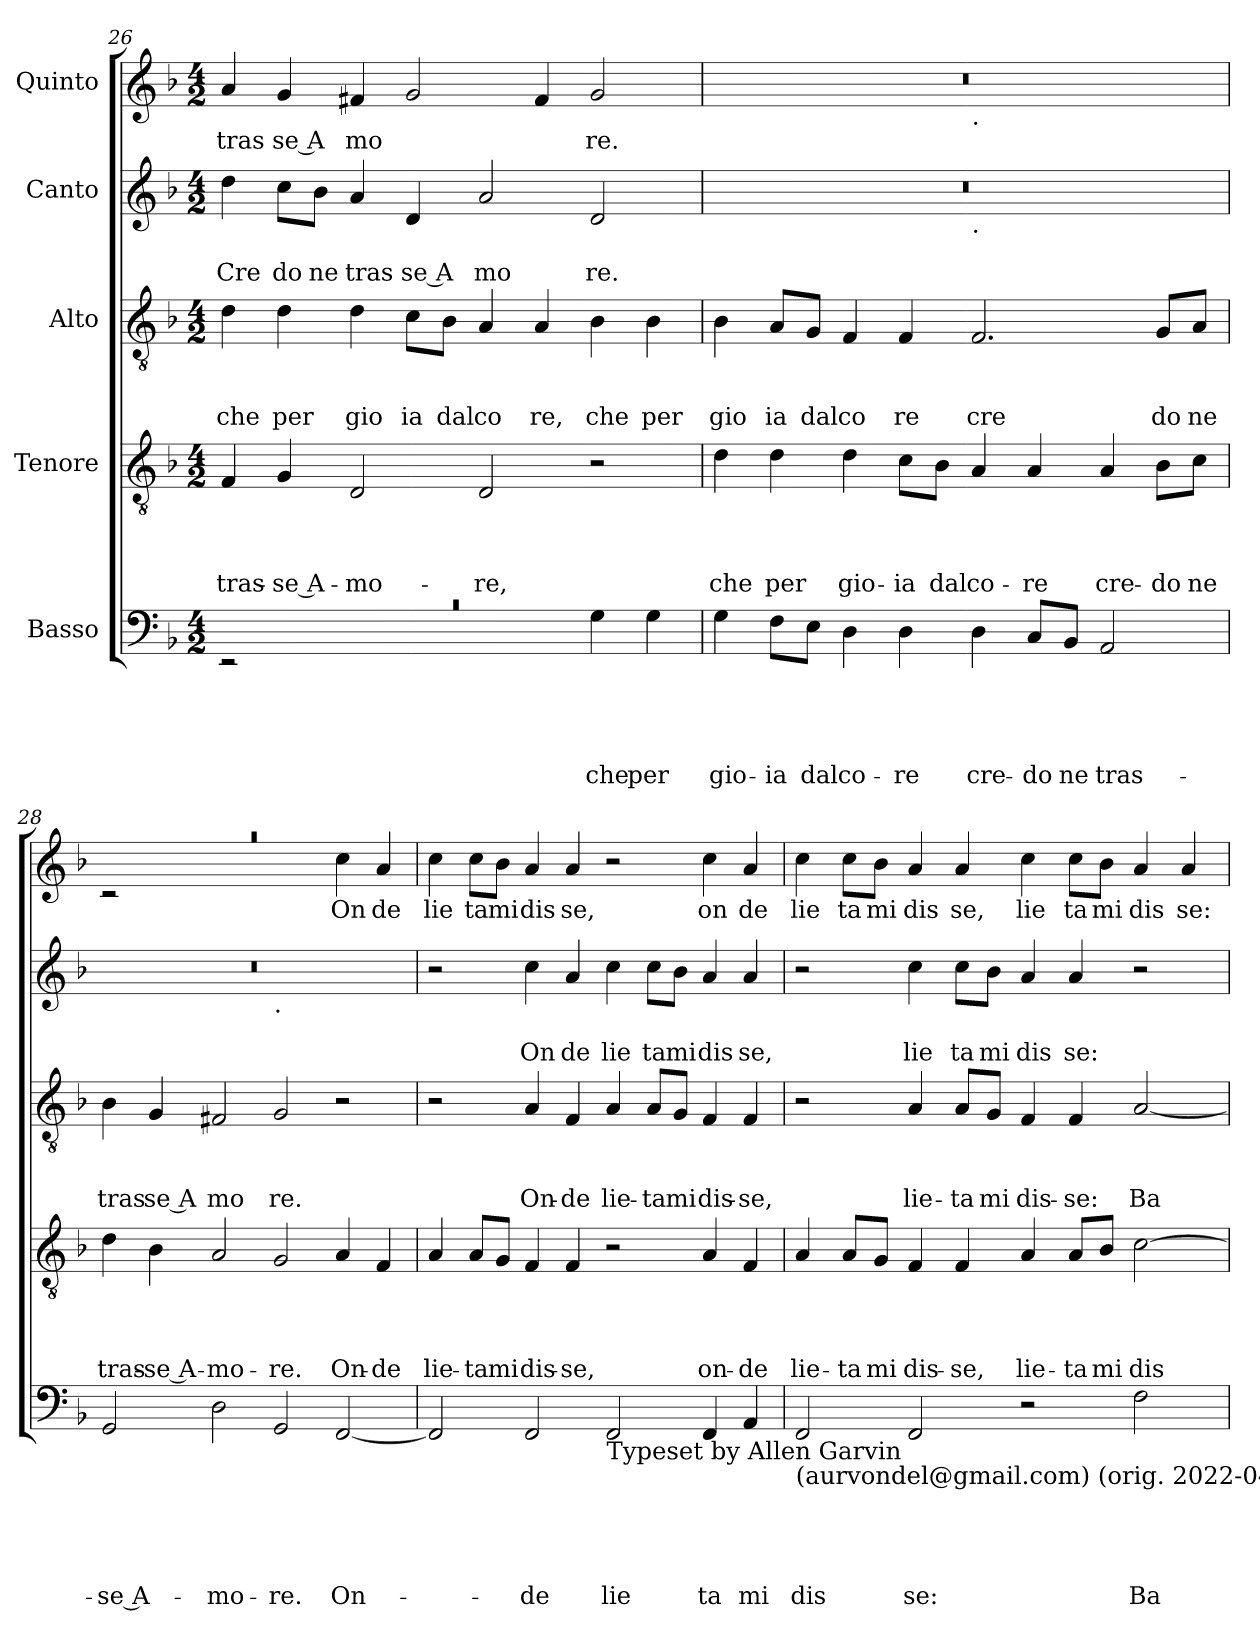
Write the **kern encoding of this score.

**kern	**text	**text	**text	**text	**text	**kern	**text	**text	**text	**text	**kern	**text	**text	**text	**kern	**text	**text	**kern	**text
*part5	*part5	*part5	*part5	*part5	*part5	*part4	*part4	*part4	*part4	*part4	*part3	*part3	*part3	*part3	*part2	*part2	*part2	*part1	*part1
*staff5	*staff5	*staff5	*staff5	*staff5	*staff5	*staff4	*staff4	*staff4	*staff4	*staff4	*staff3	*staff3	*staff3	*staff3	*staff2	*staff2	*staff2	*staff1	*staff1
*I"Basso	*	*	*	*	*	*I"Tenore	*	*	*	*	*I"Alto	*	*	*	*I"Canto	*	*	*I"Quinto	*
!!LO:LB:g=z
*clefF4	*	*	*	*	*	*clefGv2	*	*	*	*	*clefGv2	*	*	*	*clefG2	*	*	*clefG2	*
*k[b-]	*	*	*	*	*	*k[b-]	*	*	*	*	*k[b-]	*	*	*	*k[b-]	*	*	*k[b-]	*
*F:	*	*	*	*	*	*F:	*	*	*	*	*F:	*	*	*	*F:	*	*	*F:	*
*M4/2	*	*	*	*	*	*M4/2	*	*	*	*	*M4/2	*	*	*	*M4/2	*	*	*M4/2	*
=26	=26	=26	=26	=26	=26	=26	=26	=26	=26	=26	=26	=26	=26	=26	=26	=26	=26	=26	=26
!LO:N:vis=1	!	!	!	!	!	!	!	!	!	!LO:LY:b	!	!	!	!LO:LY:b	!	!	!LO:LY:b	!	!LO:LY:b
*^	*	*	*	*	*	*	*	*	*	*	*	*	*	*	*	*	*	*	*
0rc	2rEE	.	.	.	.	.	4F/	.	.	.	tras-	4d\	.	.	che	4dd\	.	Cre	4a/	tras
!	!	!	!	!	!	!	!	!	!	!	!LO:LY:b:rj	!	!	!	!LO:LY:b	!	!	!LO:LY:b	!	!LO:LY:b:rj
.	.	.	.	.	.	.	4G/	.	.	.	-se A-	4d\	.	.	per	8cc\L	.	do	4g/	se A
!	!	!	!	!	!	!	!	!	!	!	!	!	!	!	!	!	!	!LO:LY:b	!	!
.	.	.	.	.	.	.	.	.	.	.	.	.	.	.	.	8b-\J	.	ne	.	.
!	!	!	!	!	!	!	!	!	!	!	!LO:LY:b	!	!	!	!LO:LY:b	!	!	!LO:LY:b	!	!LO:LY:b
.	1ryy	.	.	.	.	.	2D/	.	.	.	-mo-	4d\	.	.	gio	4a/	.	tras	4f#X/	mo
!	!	!	!	!	!	!	!	!	!	!	!	!	!	!	!LO:LY:b	!	!	!LO:LY:b:rj	!	!
.	.	.	.	.	.	.	.	.	.	.	.	8c\L	.	.	ia	4d/	.	se A	2g/	.
!	!	!	!	!	!	!	!	!	!	!	!	!	!	!	!LO:LY:b	!	!	!	!	!
.	.	.	.	.	.	.	.	.	.	.	.	8B-\J	.	.	dal	.	.	.	.	.
!	!	!	!	!	!	!	!	!	!	!	!LO:LY:b	!	!	!	!LO:LY:b	!	!	!LO:LY:b	!	!
.	.	.	.	.	.	.	2D/	.	.	.	-re,	4A/	.	.	co	2a/	.	mo	.	.
!	!	!	!	!	!	!	!	!	!	!	!	!	!	!	!LO:LY:b	!	!	!	!	!
.	.	.	.	.	.	.	.	.	.	.	.	4A/	.	.	re,	.	.	.	4f#/	.
!	!	!	!	!	!	!LO:LY:b	!	!	!	!	!	!	!	!	!LO:LY:b	!	!	!LO:LY:b	!	!LO:LY:b
.	4G\	.	.	.	.	che	2r	.	.	.	.	4B-\	.	.	che	2d/	.	re.	2g/	re.
!	!	!	!	!	!	!LO:LY:b	!	!	!	!	!	!	!	!	!LO:LY:b	!	!	!	!	!
.	4G\	.	.	.	.	per	.	.	.	.	.	4B-\	.	.	per	.	.	.	.	.
=27	=27	=27	=27	=27	=27	=27	=27	=27	=27	=27	=27	=27	=27	=27	=27	=27	=27	=27	=27	=27
!	!	!	!	!	!	!LO:LY:b	!	!	!	!	!LO:LY:b	!	!	!	!LO:LY:b	!	!	!	!	!
*v	*v	*	*	*	*	*	*	*	*	*	*	*	*	*	*	*^	*	*	*^	*
4G\	.	.	.	.	gio-	4d\	.	.	.	che	4B-\	.	.	gio	0r	1ryy	.	.	0r	1ryy	.
!	!	!	!	!	!LO:LY:b	!	!	!	!	!LO:LY:b	!	!	!	!LO:LY:b	!	!	!	!	!	!	!
8F\L	.	.	.	.	-ia	4d\	.	.	.	per	8A/L	.	.	ia	.	.	.	.	.	.	.
!	!	!	!	!	!LO:LY:b	!	!	!	!	!	!	!	!	!LO:LY:b	!	!	!	!	!	!	!
8E\J	.	.	.	.	dal	.	.	.	.	.	8G/J	.	.	dal	.	.	.	.	.	.	.
!	!	!	!	!	!LO:LY:b	!	!	!	!	!LO:LY:b	!	!	!	!LO:LY:b	!	!	!	!	!	!	!
4D\	.	.	.	.	co-	4d\	.	.	.	gio-	4F/	.	.	co	.	.	.	.	.	.	.
!	!	!	!	!	!LO:LY:b	!	!	!	!	!LO:LY:b	!	!	!	!LO:LY:b	!	!	!	!	!	!	!
4D\	.	.	.	.	-re	8c\L	.	.	.	-ia	4F/	.	.	re	.	.	.	.	.	.	.
!	!	!	!	!	!	!	!	!	!	!LO:LY:b	!	!	!	!	!	!	!	!	!	!	!
.	.	.	.	.	.	8B-\J	.	.	.	dal	.	.	.	.	.	.	.	.	.	.	.
!	!	!	!	!	!	!	!	!	!	!	!	!	!	!	!	!	!	!	!	!LO:TX:b:t=.	!
!	!	!	!	!	!	!	!	!	!	!	!	!	!	!	!	!LO:TX:b:t=.	!	!	!	!	!
!	!	!	!	!	!LO:LY:b	!	!	!	!	!LO:LY:b	!	!	!	!LO:LY:b	!	!	!	!	!	!	!
4D\	.	.	.	.	cre-	4A/	.	.	.	co-	2.F/	.	.	cre	.	1ryy	.	.	.	1ryy	.
!	!	!	!	!	!LO:LY:b	!	!	!	!	!LO:LY:b	!	!	!	!	!	!	!	!	!	!	!
8C/L	.	.	.	.	-do	4A/	.	.	.	-re	.	.	.	.	.	.	.	.	.	.	.
!	!	!	!	!	!LO:LY:b	!	!	!	!	!	!	!	!	!	!	!	!	!	!	!	!
8BB-/J	.	.	.	.	ne	.	.	.	.	.	.	.	.	.	.	.	.	.	.	.	.
!	!	!	!	!	!LO:LY:b	!	!	!	!	!LO:LY:b	!	!	!	!	!	!	!	!	!	!	!
2AA/	.	.	.	.	tras-	4A/	.	.	.	cre-	.	.	.	.	.	.	.	.	.	.	.
!	!	!	!	!	!	!	!	!	!	!LO:LY:b	!	!	!	!LO:LY:b	!	!	!	!	!	!	!
.	.	.	.	.	.	8B-\L	.	.	.	-do	8G/L	.	.	do	.	.	.	.	.	.	.
!	!	!	!	!	!	!	!	!	!	!LO:LY:b	!	!	!	!LO:LY:b	!	!	!	!	!	!	!
.	.	.	.	.	.	8c\J	.	.	.	ne	8A/J	.	.	ne	.	.	.	.	.	.	.
=28	=28	=28	=28	=28	=28	=28	=28	=28	=28	=28	=28	=28	=28	=28	=28	=28	=28	=28	=28	=28	=28
!	!	!	!	!	!LO:LY:b:rj	!	!	!	!	!LO:LY:b	!	!	!	!LO:LY:b	!	!	!	!	!LO:N:vis=1	!	!
2GG/	.	.	.	.	-se A-	4d\	.	.	.	tras-	4B-\	.	.	tras	0r	1ryy	.	.	0raa	2rc	.
!	!	!	!	!	!	!	!	!	!	!LO:LY:b:rj	!	!	!	!LO:LY:b:rj	!	!	!	!	!	!	!
.	.	.	.	.	.	4B-\	.	.	.	-se A-	4G/	.	.	se A	.	.	.	.	.	.	.
!	!	!	!	!	!LO:LY:b	!	!	!	!	!LO:LY:b	!	!	!	!LO:LY:b	!	!	!	!	!	!	!
2D\	.	.	.	.	-mo-	2A/	.	.	.	-mo-	2F#X/	.	.	mo	.	.	.	.	.	1ryy	.
!	!	!	!	!	!	!	!	!	!	!	!	!	!	!	!	!LO:TX:b:t=.	!	!	!	!	!
!	!	!	!	!	!LO:LY:b	!	!	!	!	!LO:LY:b	!	!	!	!LO:LY:b	!	!	!	!	!	!	!
2GG/	.	.	.	.	-re.	2G/	.	.	.	-re.	2G/	.	.	re.	.	1ryy	.	.	.	.	.
!	!	!	!	!	!LO:LY:b	!	!	!	!	!LO:LY:b	!	!	!	!	!	!	!	!	!	!	!LO:LY:b
[<2FF/	.	.	.	.	On-	4A/	.	.	.	On-	2r	.	.	.	.	.	.	.	.	4cc\	On
!	!	!	!	!	!	!	!	!	!	!LO:LY:b	!	!	!	!	!	!	!	!	!	!	!LO:LY:b
.	.	.	.	.	.	4F/	.	.	.	-de	.	.	.	.	.	.	.	.	.	4a/	de
!!LO:LB:g=z
=29	=29	=29	=29	=29	=29	=29	=29	=29	=29	=29	=29	=29	=29	=29	=29	=29	=29	=29	=29	=29	=29
!	!	!	!	!	!	!	!	!	!	!LO:LY:b	!	!	!	!	!	!	!	!	!	!	!LO:LY:b
*	*	*	*	*	*	*	*	*	*	*	*	*	*	*	*v	*v	*	*	*	*	*
*	*	*	*	*	*	*	*	*	*	*	*	*	*	*	*	*	*	*v	*v	*
2FF/]	.	.	.	.	.	4A/	.	.	.	lie-	2r	.	.	.	2r	.	.	4cc\	lie
!	!	!	!	!	!	!	!	!	!	!LO:LY:b	!	!	!	!	!	!	!	!	!LO:LY:b
.	.	.	.	.	.	8A/L	.	.	.	-ta	.	.	.	.	.	.	.	8cc\L	ta
!	!	!	!	!	!	!	!	!	!	!LO:LY:b	!	!	!	!	!	!	!	!	!LO:LY:b
.	.	.	.	.	.	8G/J	.	.	.	mi	.	.	.	.	.	.	.	8b-\J	mi
!	!	!	!	!	!LO:LY:b	!	!	!	!	!LO:LY:b	!	!	!	!LO:LY:b	!	!	!LO:LY:b	!	!LO:LY:b
2FF/	.	.	.	.	-de	4F/	.	.	.	dis-	4A/	.	.	On-	4cc\	.	On	4a/	dis
!	!	!	!	!	!	!	!	!	!	!LO:LY:b	!	!	!	!LO:LY:b	!	!	!LO:LY:b	!	!LO:LY:b
.	.	.	.	.	.	4F/	.	.	.	-se,	4F/	.	.	-de	4a/	.	de	4a/	se,
!LO:TX:b:t=Typeset by Allen Garvin	!	!	!	!	!	!	!	!	!	!	!	!	!	!	!	!	!	!	!
!	!	!	!	!	!LO:LY:b	!	!	!	!	!	!	!	!	!LO:LY:b	!	!	!LO:LY:b	!	!
2FF/	.	.	.	.	lie	2r	.	.	.	.	4A/	.	.	lie-	4cc\	.	lie	2r	.
!	!	!	!	!	!	!	!	!	!	!	!	!	!	!LO:LY:b	!	!	!LO:LY:b	!	!
.	.	.	.	.	.	.	.	.	.	.	8A/L	.	.	-ta	8cc\L	.	ta	.	.
!	!	!	!	!	!	!	!	!	!	!	!	!	!	!LO:LY:b	!	!	!LO:LY:b	!	!
.	.	.	.	.	.	.	.	.	.	.	8G/J	.	.	mi	8b-\J	.	mi	.	.
!	!	!	!	!	!LO:LY:b	!	!	!	!	!LO:LY:b	!	!	!	!LO:LY:b	!	!	!LO:LY:b	!	!LO:LY:b
4FF/	.	.	.	.	ta	4A/	.	.	.	on-	4F/	.	.	dis-	4a/	.	dis	4cc\	on
!	!	!	!	!	!LO:LY:b	!	!	!	!	!LO:LY:b	!	!	!	!LO:LY:b	!	!	!LO:LY:b	!	!LO:LY:b
4AA/	.	.	.	.	mi	4F/	.	.	.	-de	4F/	.	.	-se,	4a/	.	se,	4a/	de
=30	=30	=30	=30	=30	=30	=30	=30	=30	=30	=30	=30	=30	=30	=30	=30	=30	=30	=30	=30
!LO:TX:b:t=(aurvondel@gmail.com) (orig. 2022-04-02 /	!	!	!	!	!	!	!	!	!	!	!	!	!	!	!	!	!	!	!
!	!	!	!	!	!LO:LY:b	!	!	!	!	!LO:LY:b	!	!	!	!	!	!	!	!	!LO:LY:b
2FF/	.	.	.	.	dis	4A/	.	.	.	lie-	2r	.	.	.	2r	.	.	4cc\	lie
!	!	!	!	!	!	!	!	!	!	!LO:LY:b	!	!	!	!	!	!	!	!	!LO:LY:b
.	.	.	.	.	.	8A/L	.	.	.	-ta	.	.	.	.	.	.	.	8cc\L	ta
!	!	!	!	!	!	!	!	!	!	!LO:LY:b	!	!	!	!	!	!	!	!	!LO:LY:b
.	.	.	.	.	.	8G/J	.	.	.	mi	.	.	.	.	.	.	.	8b-\J	mi
!	!	!	!	!	!LO:LY:b	!	!	!	!	!LO:LY:b	!	!	!	!LO:LY:b	!	!	!LO:LY:b	!	!LO:LY:b
2FF/	.	.	.	.	se:	4F/	.	.	.	dis-	4A/	.	.	lie-	4cc\	.	lie	4a/	dis
!	!	!	!	!	!	!	!	!	!	!LO:LY:b	!	!	!	!LO:LY:b	!	!	!LO:LY:b	!	!LO:LY:b
.	.	.	.	.	.	4F/	.	.	.	-se,	8A/L	.	.	-ta	8cc\L	.	ta	4a/	se,
!	!	!	!	!	!	!	!	!	!	!	!	!	!	!LO:LY:b	!	!	!LO:LY:b	!	!
.	.	.	.	.	.	.	.	.	.	.	8G/J	.	.	mi	8b-\J	.	mi	.	.
!	!	!	!	!	!	!	!	!	!	!LO:LY:b	!	!	!	!LO:LY:b	!	!	!LO:LY:b	!	!LO:LY:b
2r	.	.	.	.	.	4A/	.	.	.	lie-	4F/	.	.	dis-	4a/	.	dis	4cc\	lie
!	!	!	!	!	!	!	!	!	!	!LO:LY:b	!	!	!	!LO:LY:b	!	!	!LO:LY:b	!	!LO:LY:b
.	.	.	.	.	.	8A/L	.	.	.	-ta	4F/	.	.	-se:	4a/	.	se:	8cc\L	ta
!	!	!	!	!	!	!	!	!	!	!LO:LY:b	!	!	!	!	!	!	!	!	!LO:LY:b
.	.	.	.	.	.	8B-/J	.	.	.	mi	.	.	.	.	.	.	.	8b-\J	mi
!	!	!	!	!	!LO:LY:b	!	!	!	!	!LO:LY:b	!	!	!	!LO:LY:b	!	!	!	!	!LO:LY:b
2F\	.	.	.	.	Ba	[>2c\	.	.	.	dis-	[<2A/	.	.	Ba-	2r	.	.	4a/	dis
!	!	!	!	!	!	!	!	!	!	!	!	!	!	!	!	!	!	!	!LO:LY:b
.	.	.	.	.	.	.	.	.	.	.	.	.	.	.	.	.	.	4a/	se:
=	=	=	=	=	=	=	=	=	=	=	=	=	=	=	=	=	=	=	=
*-	*-	*-	*-	*-	*-	*-	*-	*-	*-	*-	*-	*-	*-	*-	*-	*-	*-	*-	*-
